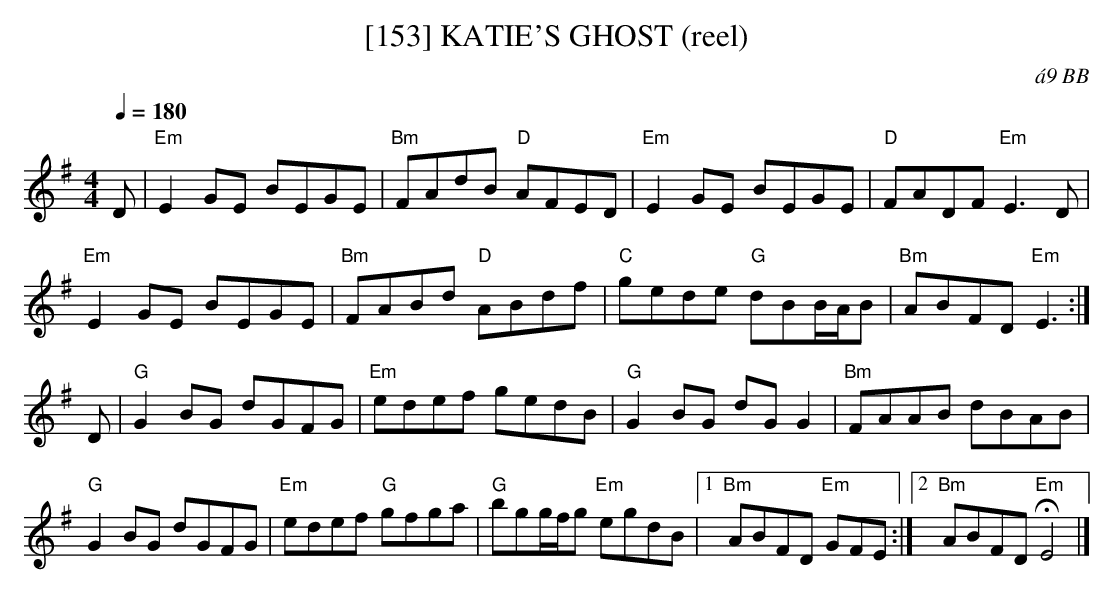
X:1
T:[153] KATIE'S GHOST (reel)
C:\'a9 BB
Q:1/4=180
M:4/4
L:1/8
K:Em
D|"Em"E2 GE BEGE|"Bm"FAdB "D"AFED|"Em"E2 GE BEGE|"D"FADF "Em"E3 D|
"Em"E2 GE BEGE|"Bm"FABd "D"ABdf|"C"gede "G"dBB/A/B|"Bm"ABFD "Em"E3 :|
D|"G"G2 BG dGFG|"Em"edef gedB|"G"G2 BG dGG2|"Bm"FAAB dBAB|
"G"G2 BG dGFG|"Em"edef "G"gfga| "G"bgg/f/g "Em"egdB|1 "Bm"ABFD "Em"GFE :|\
[2 "Bm" ABFD "Em" HE4|]
